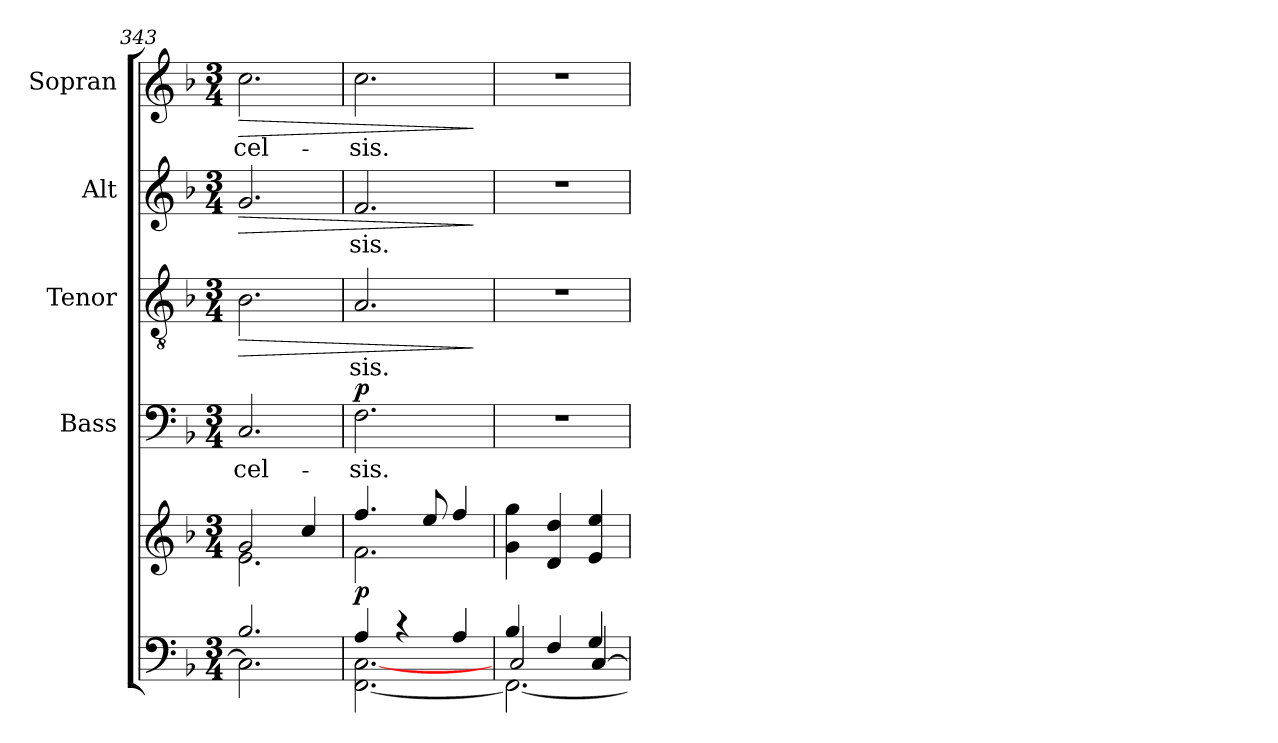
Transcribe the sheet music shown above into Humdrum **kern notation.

**kern	**kern	**dynam	**kern	**text	**dynam	**kern	**text	**dynam	**kern	**text	**dynam	**kern	**text	**dynam
*part5	*part5	*part5	*part4	*part4	*part4	*part3	*part3	*part3	*part2	*part2	*part2	*part1	*part1	*part1
*staff6	*staff5	*staff5/6	*staff4	*staff4	*staff4	*staff3	*staff3	*staff3	*staff2	*staff2	*staff2	*staff1	*staff1	*staff1
*	*	*	*I"Bass	*	*	*I"Tenor	*	*	*I"Alt	*	*	*I"Sopran	*	*
*	*	*	*I'B.	*	*	*I'T.	*	*	*I'A.	*	*	*I'S.	*	*
*clefF4	*clefG2	*	*clefF4	*	*	*clefGv2	*	*	*clefG2	*	*	*clefG2	*	*
*k[b-]	*k[b-]	*	*k[b-]	*	*	*k[b-]	*	*	*k[b-]	*	*	*k[b-]	*	*
*F:	*F:	*	*F:	*	*	*F:	*	*	*F:	*	*	*F:	*	*
*M3/4	*M3/4	*	*M3/4	*	*	*M3/4	*	*	*M3/4	*	*	*M3/4	*	*
=343	=343	=343	=343	=343	=343	=343	=343	=343	=343	=343	=343	=343	=343	=343
*^	*^	*	*	*	*	*	*	*	*	*	*	*	*	*
!	!	!	!	!	!	!LO:LY:b	!	!	!	!LO:HP:b	!	!	!LO:HP:b	!	!LO:LY:b	!LO:HP:b
2.B-/	2.C\]	2g/	2.e\	.	2.C/	-cel-	.	2.B-\	.	>	2.g/	.	>	2.cc\	-cel-	>
.	.	4cc/	.	.	.	.	.	.	.	.	.	.	.	.	.	.
=344	=344	=344	=344	=344	=344	=344	=344	=344	=344	=344	=344	=344	=344	=344	=344	=344
!	!	!	!	!LO:DY:b	!	!LO:LY:b	!LO:DY:a	!	!LO:LY:b	!	!	!LO:LY:b	!	!	!LO:LY:b	!
4A/	[<2.FF\ [<2.C\	4.ff/	2.f\	p	2.F\	-sis.	p	2.A/	-sis.	.	2.f/	-sis.	.	2.cc\	-sis.	.
4rc	.	.	.	.	.	.	.	.	.	.	.	.	.	.	.	.
.	.	8ee/	.	.	.	.	.	.	.	.	.	.	.	.	.	.
4A/	.	4ff/	.	.	.	.	.	.	.	.	.	.	.	.	.	.
*v	*v	*	*	*	*	*	*	*	*	*	*	*	*	*	*	*
*	*v	*v	*	*	*	*	*	*	*	*	*	*	*	*	*
.	.	.	.	.	.	.	.	]	.	.	]	.	.	]
=345	=345	=345	=345	=345	=345	=345	=345	=345	=345	=345	=345	=345	=345	=345
*^	*	*	*	*	*	*	*	*	*	*	*	*	*	*
*	*^	*	*	*	*	*	*	*	*	*	*	*	*	*	*
4B-/	2.FF\_	2C/	4g\ 4gg\	.	2.r	.	.	2.r	.	.	2.r	.	.	2.r	.	.
4F/	.	.	4d/ 4dd/	.	.	.	.	.	.	.	.	.	.	.	.	.
4G/	.	[4C/	4e/ 4ee/	.	.	.	.	.	.	.	.	.	.	.	.	.
*v	*v	*v	*	*	*	*	*	*	*	*	*	*	*	*	*	*
=	=	=	=	=	=	=	=	=	=	=	=	=	=	=
*-	*-	*-	*-	*-	*-	*-	*-	*-	*-	*-	*-	*-	*-	*-
